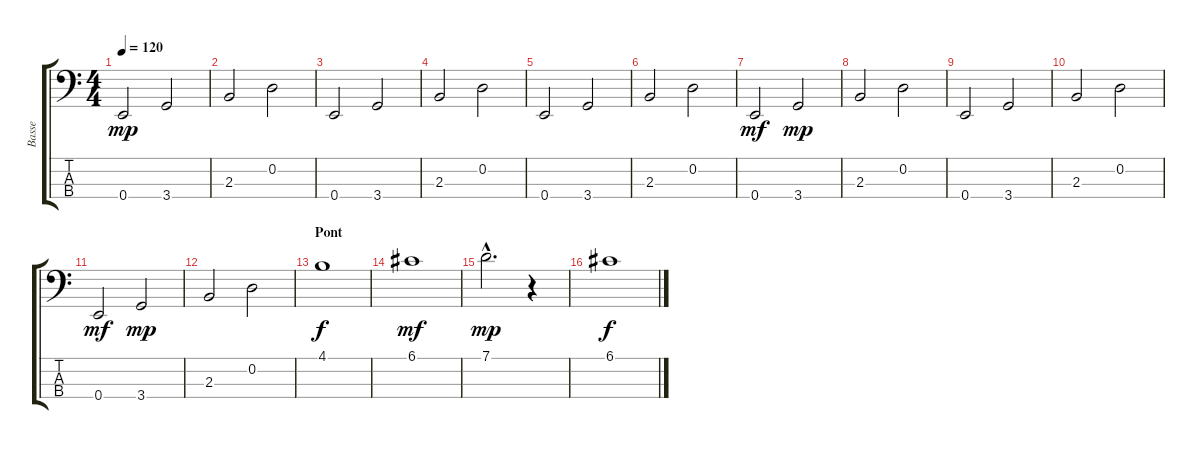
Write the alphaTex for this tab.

\track ("Basse" "Basse") {instrument fretlessbass}
\staff {score tabs}
\tuning (G2 D2 A1 E1) {hide}
\ts (4 4)
\tempo 120
\clef f4
\ks c
0.4.2{dy mp} 3.4.2 |
2.3.2 0.2.2 |
0.4.2 3.4.2 |
2.3.2 0.2.2 |
0.4.2 3.4.2 |
2.3.2 0.2.2 |
0.4.2{dy mf} 3.4.2{dy mp} |
2.3.2 0.2.2 |
0.4.2 3.4.2 |
2.3.2 0.2.2 |
0.4.2{dy mf} 3.4.2{dy mp} |
2.3.2 0.2.2 |
\section ("" "Pont")
4.1.1{dy f} |
6.1.1{dy mf} |
7.1{hac}.2{d dy mp} r.4 |
6.1.1{dy f}
